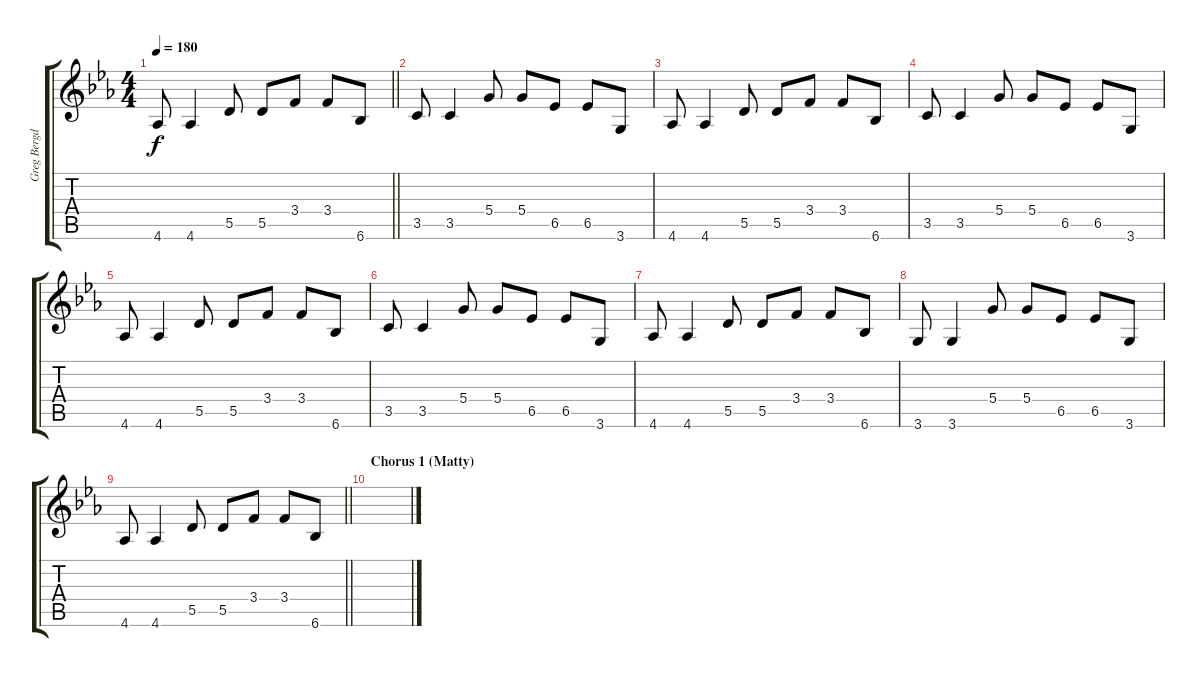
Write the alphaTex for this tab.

\track ("Greg Bergdorf - Lead Guitar" "Greg Bergd") {instrument distortionguitar}
\staff {score tabs}
\tuning (E4 B3 G3 D3 A2 E2) {hide}
\ts (4 4)
\tempo 180
\clef g2
\barLineRight lightlight
\ks eb
4.6.8{dy f} 4.6.4 5.5.8 5.5.8 3.4.8 3.4.8 6.6.8 |
3.5.8 3.5.4 5.4.8 5.4.8 6.5.8 6.5.8 3.6.8 |
4.6.8 4.6.4 5.5.8 5.5.8 3.4.8 3.4.8 6.6.8 |
3.5.8 3.5.4 5.4.8 5.4.8 6.5.8 6.5.8 3.6.8 |
4.6.8 4.6.4 5.5.8 5.5.8 3.4.8 3.4.8 6.6.8 |
3.5.8 3.5.4 5.4.8 5.4.8 6.5.8 6.5.8 3.6.8 |
4.6.8 4.6.4 5.5.8 5.5.8 3.4.8 3.4.8 6.6.8 |
3.6.8 3.6.4 5.4.8 5.4.8 6.5.8 6.5.8 3.6.8 |
\barLineRight lightlight
4.6.8 4.6.4 5.5.8 5.5.8 3.4.8 3.4.8 6.6.8 |
\section ("" "Chorus 1 (Matty)")
